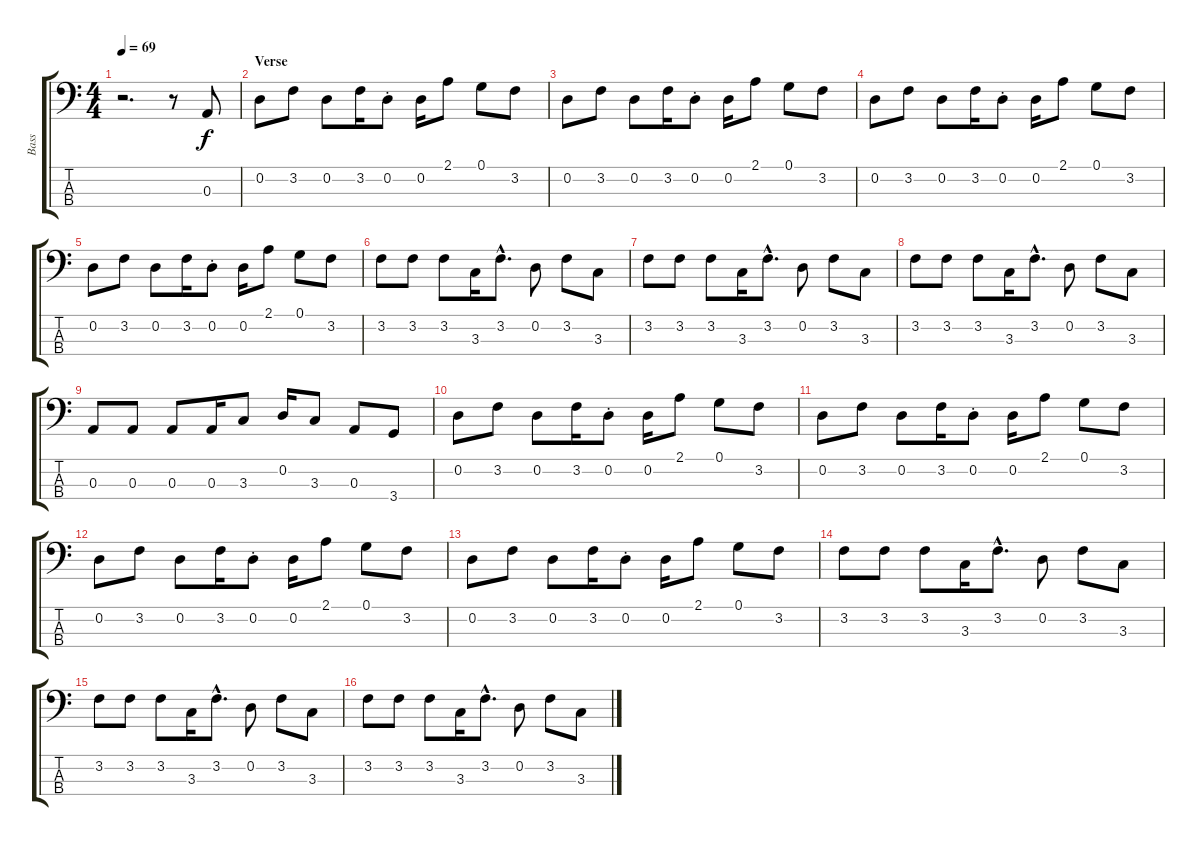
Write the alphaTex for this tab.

\track ("Bass" "Bass") {instrument electricbassfinger}
\staff {score tabs}
\tuning (G2 D2 A1 E1) {hide}
\ts (4 4)
\tempo 69
\clef f4
\ks c
r.2{d dy f} r.8 0.3.8 |
\section ("" "Verse")
0.2.8 3.2.8 0.2.8 3.2.16 0.2{st}.8 0.2.16 2.1.8 0.1.8 3.2.8 |
0.2.8 3.2.8 0.2.8 3.2.16 0.2{st}.8 0.2.16 2.1.8 0.1.8 3.2.8 |
0.2.8 3.2.8 0.2.8 3.2.16 0.2{st}.8 0.2.16 2.1.8 0.1.8 3.2.8 |
0.2.8 3.2.8 0.2.8 3.2.16 0.2{st}.8 0.2.16 2.1.8 0.1.8 3.2.8 |
3.2.8 3.2.8 3.2.8 3.3.16 3.2{hac}.8{d} 0.2.8 3.2.8 3.3.8 |
3.2.8 3.2.8 3.2.8 3.3.16 3.2{hac}.8{d} 0.2.8 3.2.8 3.3.8 |
3.2.8 3.2.8 3.2.8 3.3.16 3.2{hac}.8{d} 0.2.8 3.2.8 3.3.8 |
0.3.8 0.3.8 0.3.8 0.3.16 3.3.8 0.2.16 3.3.8 0.3.8 3.4.8 |
0.2.8 3.2.8 0.2.8 3.2.16 0.2{st}.8 0.2.16 2.1.8 0.1.8 3.2.8 |
0.2.8 3.2.8 0.2.8 3.2.16 0.2{st}.8 0.2.16 2.1.8 0.1.8 3.2.8 |
0.2.8 3.2.8 0.2.8 3.2.16 0.2{st}.8 0.2.16 2.1.8 0.1.8 3.2.8 |
0.2.8 3.2.8 0.2.8 3.2.16 0.2{st}.8 0.2.16 2.1.8 0.1.8 3.2.8 |
3.2.8 3.2.8 3.2.8 3.3.16 3.2{hac}.8{d} 0.2.8 3.2.8 3.3.8 |
3.2.8 3.2.8 3.2.8 3.3.16 3.2{hac}.8{d} 0.2.8 3.2.8 3.3.8 |
3.2.8 3.2.8 3.2.8 3.3.16 3.2{hac}.8{d} 0.2.8 3.2.8 3.3.8
